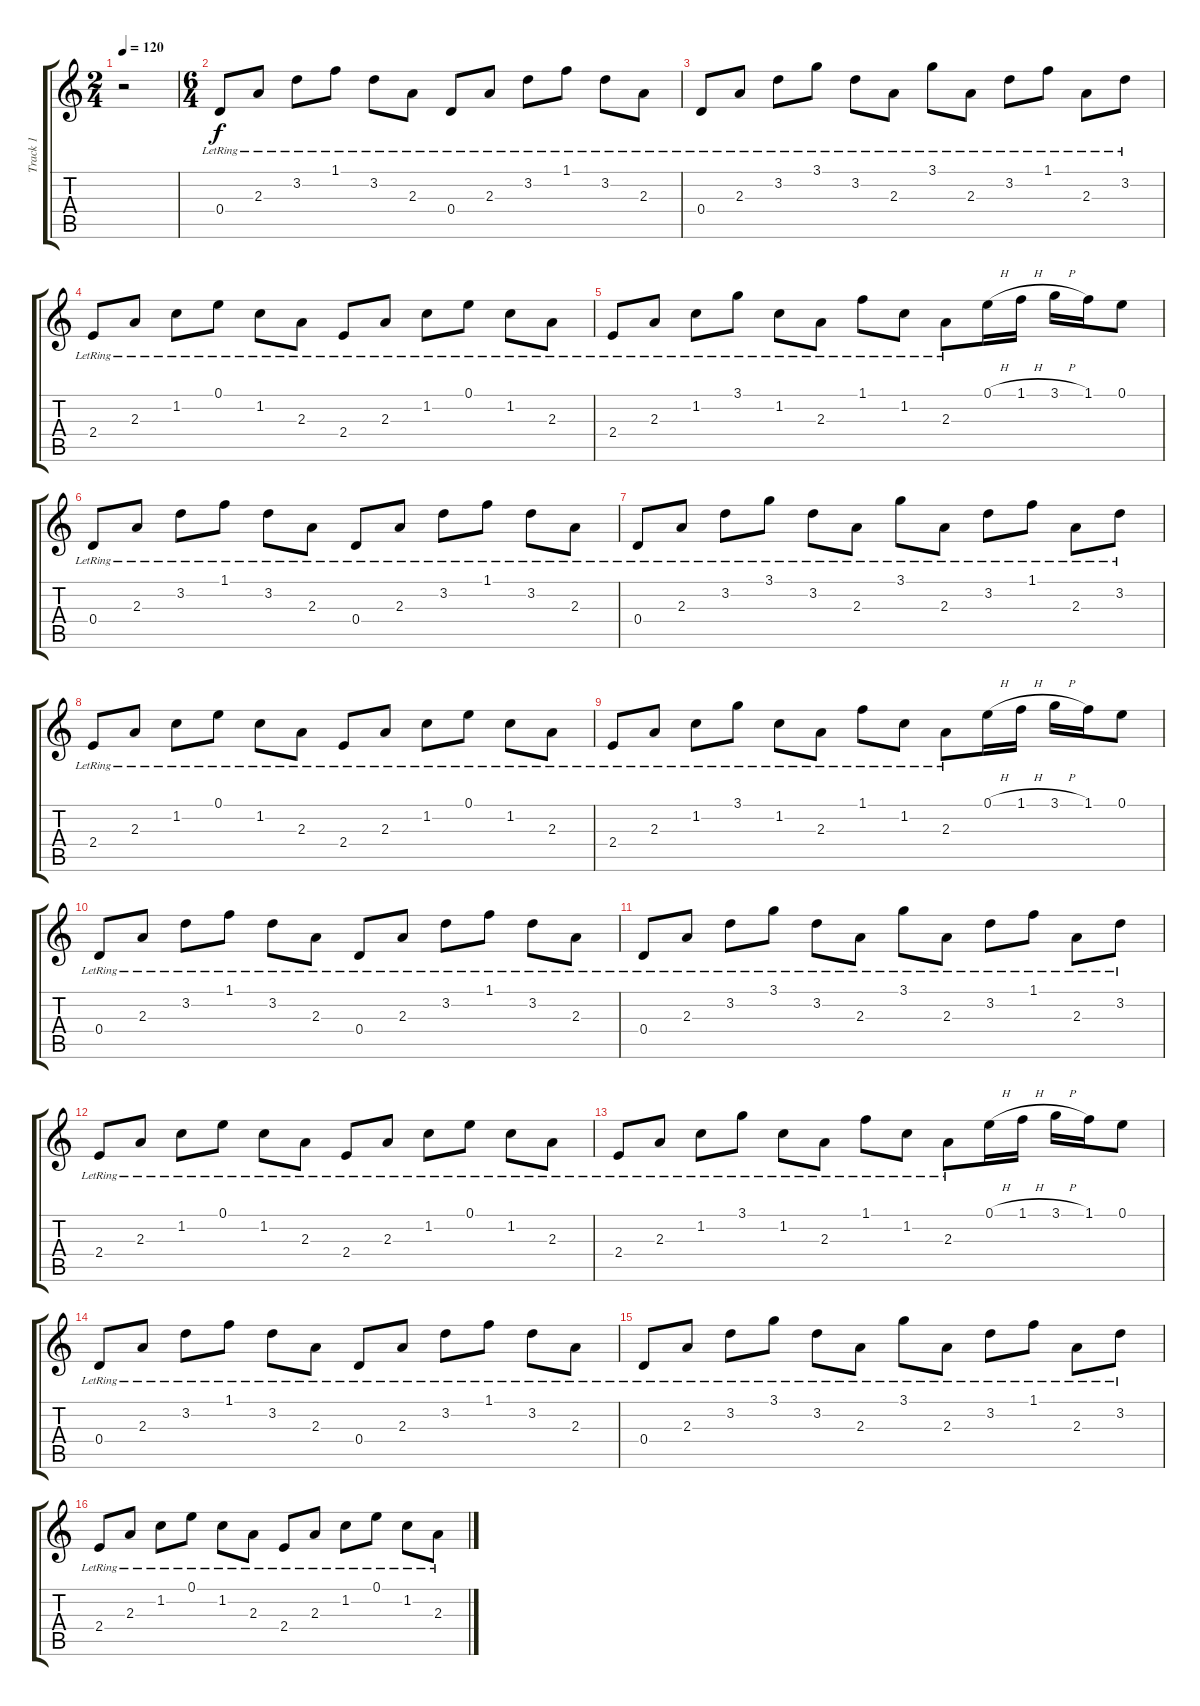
\track ("Track 1" "Track 1") {instrument acousticguitarsteel}
\staff {score tabs}
\tuning (E4 B3 G3 D3 A2 E2) {hide}
\ts (2 4)
\tempo 120
\clef g2
\ks c
r.2{dy f instrument acousticguitarsteel} |
\ts (6 4)
0.4{lr}.8 2.3{lr}.8 3.2{lr}.8 1.1{lr}.8 3.2{lr}.8 2.3{lr}.8 0.4{lr}.8 2.3{lr}.8 3.2{lr}.8 1.1{lr}.8 3.2{lr}.8 2.3{lr}.8 |
0.4{lr}.8 2.3{lr}.8 3.2{lr}.8 3.1{lr}.8 3.2{lr}.8 2.3{lr}.8 3.1{lr}.8 2.3{lr}.8 3.2{lr}.8 1.1{lr}.8 2.3{lr}.8 3.2{lr}.8 |
2.4{lr}.8 2.3{lr}.8 1.2{lr}.8 0.1{lr}.8 1.2{lr}.8 2.3{lr}.8 2.4{lr}.8 2.3{lr}.8 1.2{lr}.8 0.1{lr}.8 1.2{lr}.8 2.3{lr}.8 |
2.4{lr}.8 2.3{lr}.8 1.2{lr}.8 3.1{lr}.8 1.2{lr}.8 2.3{lr}.8 1.1{lr}.8 1.2{lr}.8 2.3{lr}.8 0.1{h}.16 1.1{h}.16 3.1{h}.16 1.1.16 0.1.8 |
0.4{lr}.8 2.3{lr}.8 3.2{lr}.8 1.1{lr}.8 3.2{lr}.8 2.3{lr}.8 0.4{lr}.8 2.3{lr}.8 3.2{lr}.8 1.1{lr}.8 3.2{lr}.8 2.3{lr}.8 |
0.4{lr}.8 2.3{lr}.8 3.2{lr}.8 3.1{lr}.8 3.2{lr}.8 2.3{lr}.8 3.1{lr}.8 2.3{lr}.8 3.2{lr}.8 1.1{lr}.8 2.3{lr}.8 3.2{lr}.8 |
2.4{lr}.8 2.3{lr}.8 1.2{lr}.8 0.1{lr}.8 1.2{lr}.8 2.3{lr}.8 2.4{lr}.8 2.3{lr}.8 1.2{lr}.8 0.1{lr}.8 1.2{lr}.8 2.3{lr}.8 |
2.4{lr}.8 2.3{lr}.8 1.2{lr}.8 3.1{lr}.8 1.2{lr}.8 2.3{lr}.8 1.1{lr}.8 1.2{lr}.8 2.3{lr}.8 0.1{h}.16 1.1{h}.16 3.1{h}.16 1.1.16 0.1.8 |
0.4{lr}.8 2.3{lr}.8 3.2{lr}.8 1.1{lr}.8 3.2{lr}.8 2.3{lr}.8 0.4{lr}.8 2.3{lr}.8 3.2{lr}.8 1.1{lr}.8 3.2{lr}.8 2.3{lr}.8 |
0.4{lr}.8 2.3{lr}.8 3.2{lr}.8 3.1{lr}.8 3.2{lr}.8 2.3{lr}.8 3.1{lr}.8 2.3{lr}.8 3.2{lr}.8 1.1{lr}.8 2.3{lr}.8 3.2{lr}.8 |
2.4{lr}.8 2.3{lr}.8 1.2{lr}.8 0.1{lr}.8 1.2{lr}.8 2.3{lr}.8 2.4{lr}.8 2.3{lr}.8 1.2{lr}.8 0.1{lr}.8 1.2{lr}.8 2.3{lr}.8 |
2.4{lr}.8 2.3{lr}.8 1.2{lr}.8 3.1{lr}.8 1.2{lr}.8 2.3{lr}.8 1.1{lr}.8 1.2{lr}.8 2.3{lr}.8 0.1{h}.16 1.1{h}.16 3.1{h}.16 1.1.16 0.1.8 |
0.4{lr}.8 2.3{lr}.8 3.2{lr}.8 1.1{lr}.8 3.2{lr}.8 2.3{lr}.8 0.4{lr}.8 2.3{lr}.8 3.2{lr}.8 1.1{lr}.8 3.2{lr}.8 2.3{lr}.8 |
0.4{lr}.8 2.3{lr}.8 3.2{lr}.8 3.1{lr}.8 3.2{lr}.8 2.3{lr}.8 3.1{lr}.8 2.3{lr}.8 3.2{lr}.8 1.1{lr}.8 2.3{lr}.8 3.2{lr}.8 |
2.4{lr}.8 2.3{lr}.8 1.2{lr}.8 0.1{lr}.8 1.2{lr}.8 2.3{lr}.8 2.4{lr}.8 2.3{lr}.8 1.2{lr}.8 0.1{lr}.8 1.2{lr}.8 2.3{lr}.8
